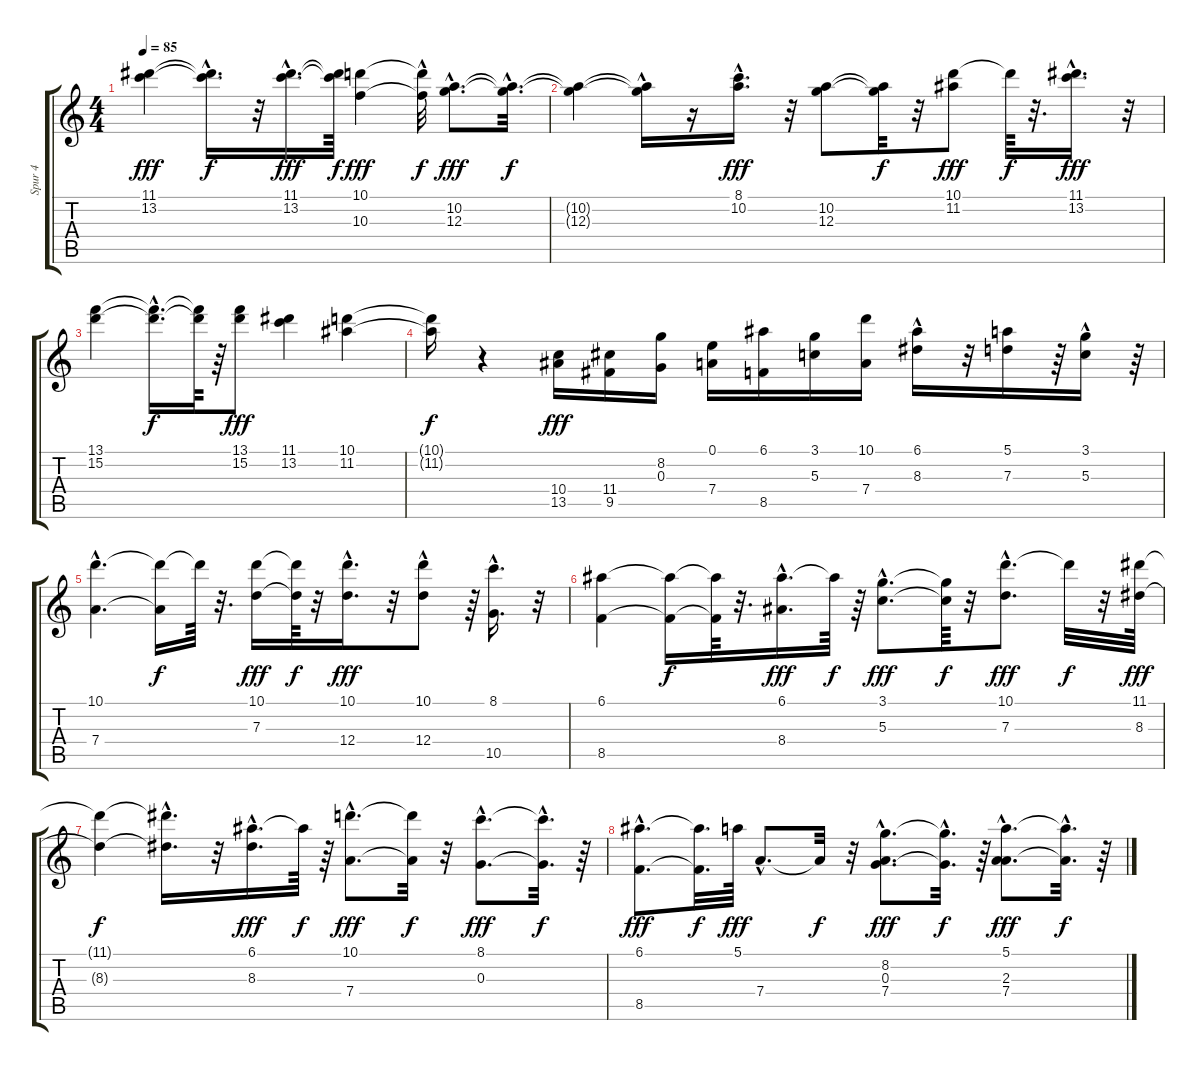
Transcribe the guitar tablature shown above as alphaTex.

\track ("Spur 4" "Spur 4") {instrument overdrivenguitar}
\staff {score tabs}
\tuning (E4 B3 G3 D3 A2 E2) {hide}
\ts (4 4)
\tempo 85
\clef g2
\ks c
(11.1 13.2).4{dy fff} (11.1{hac t} 13.2{hac t}).16{d dy f} r.32 (11.1{hac} 13.2{hac}).16{d dy fff} (11.1{t} 13.2{t}).64{dy f} (10.1 10.3).4{dy fff} (10.1{t} 10.3{hac t}).32{dy f} (10.2{hac} 12.3{hac}).8{d dy fff} (10.2{hac t} 12.3{hac t}).32{d dy f} |
(10.2{t} 12.3{t}).4 (10.2{t} 12.3{hac t}).16 r.16 (8.1{hac} 10.2{hac}).16{d dy fff} r.32 (10.2 12.3).8 (10.2{t} 12.3{t}).32{dy f} r.32 (10.1 11.2).8{dy fff} 10.1{t}.64{dy f} r.32{d} (11.1{hac} 13.2{hac}).16{d dy fff} r.32 |
(13.1 15.2).4 (13.1{hac t} 15.2{hac t}).16{d dy f} (13.1{t} 15.2{t}).64 r.64 (13.1 15.2).8{dy fff} (11.1 13.2).4 (10.1 11.2).4 |
(10.1{t} 11.2{t}).16{dy f} r.4 (10.4 13.5).16{dy fff} (11.4 9.5).16 (8.2 0.3).16 (0.1 7.4).16 (6.1 8.5).16 (3.1 5.3).16 (10.1 7.4).16 (6.1{hac} 8.3).16 r.32 (5.1 7.3).16 r.64 (3.1 5.3{hac}).16 r.64 |
(10.1{hac} 7.4{hac}).4{d} (10.1{t} 7.4{t}).16{dy f} 10.1{t}.64 r.32{d} (10.1 7.3).16{dy fff} (10.1{t} 7.3{t}).64{dy f} r.32 (10.1{hac} 12.4{hac}).16{d dy fff} r.32 (10.1 12.4{hac}).8 r.64 (8.1 10.5{hac}).16{d} r.32 |
(6.1 8.5).4 (6.1{t} 8.5{t}).16{dy f} (6.1{t} 8.5{t}).64 r.32{d} (6.1{hac} 8.4{hac}).16{d dy fff} 6.1{t}.64{dy f} r.64 (3.1{hac} 5.3{hac}).8{d dy fff} (3.1{t} 5.3{t}).64{dy f} r.32 (10.1{hac} 7.3{hac}).8{d dy fff} 10.1{t}.32{dy f} r.32 (11.1 8.3).64{dy fff} |
(11.1{t} 8.3{t}).4{dy f} (11.1{hac t} 8.3{hac t}).16{d} r.32 (6.1{hac} 8.3{hac}).16{d dy fff} 6.1{t}.64{dy f} r.64 (10.1{hac} 7.4{hac}).8{d dy fff} (10.1{t} 7.4{t}).32{dy f} r.32 (8.1{hac} 0.3{hac}).8{d dy fff} (8.1{hac t} 0.3{t}).32{d dy f} r.64 |
(6.1{hac} 8.5{hac}).8{d dy fff} (6.1{t} 8.5{t}).32{d dy f} 5.1.64{dy fff} 7.4{hac}.8{d} 7.4{t}.32{dy f} r.32 (8.2{hac} 0.3{hac} 7.4).8{d dy fff} (8.2{hac t} 0.3{t}).32{d dy f} r.64 (5.1{hac} 2.3{hac} 7.4).8{d dy fff} (5.1{hac t} 2.3{t}).32{d dy f} r.64
